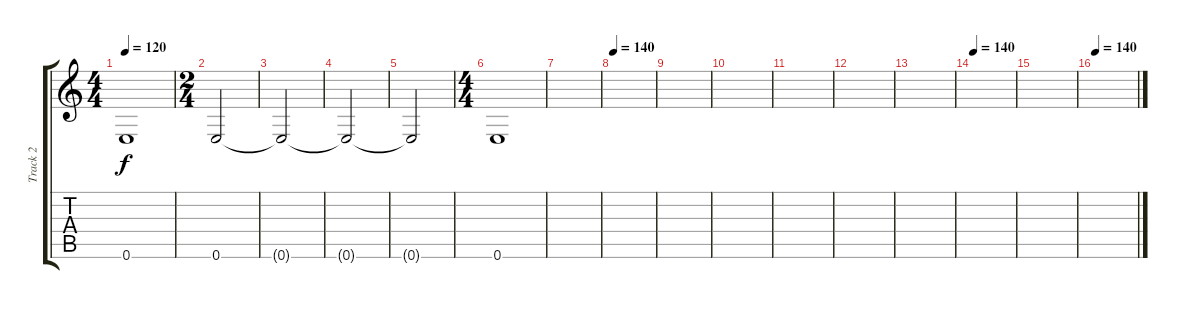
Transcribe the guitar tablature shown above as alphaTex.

\track ("Track 2" "Track 2") {instrument electricbassfinger}
\staff {score tabs}
\tuning (E4 B3 G3 D3 A2 E2) {hide}
\ts (4 4)
\tempo 120
\clef g2
\ks c
0.6{t}.1{dy f} |
\ts (2 4)
0.6.2 |
0.6{t}.2 |
0.6{t}.2 |
0.6{t}.2 |
\ts (4 4)
0.6.1 |
|
\tempo 140
|
|
|
|
|
|
\tempo 140
|
|
\tempo 140
